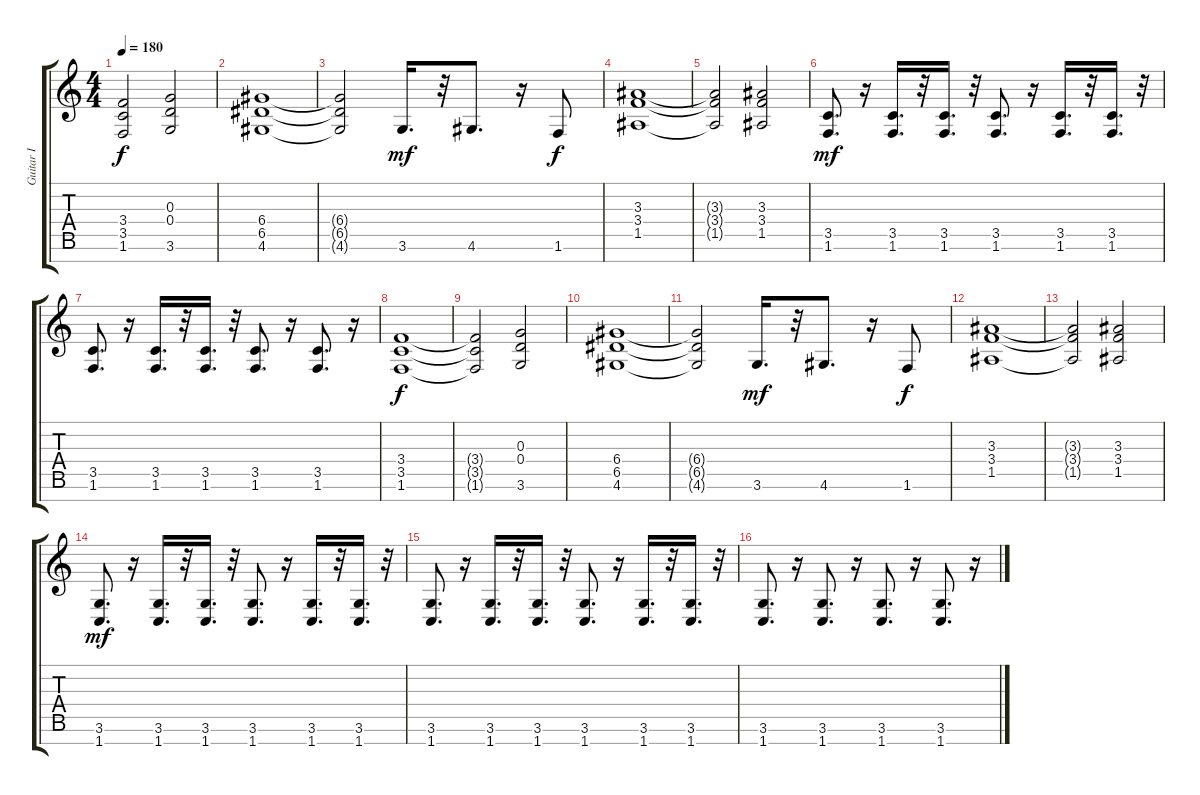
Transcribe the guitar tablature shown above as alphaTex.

\track ("Guitar I" "Guitar I") {instrument distortionguitar}
\staff {score tabs}
\tuning (E4 B3 G3 D3 A2 E2 B1) {hide}
\ts (4 4)
\tempo 180
\clef g2
\ks c
(3.4{t} 3.5{t} 1.6{t}).2{dy f} (0.3 0.4 3.6).2 |
(6.4 6.5 4.6).1 |
(6.4{t} 6.5{t} 4.6{t}).2 3.6.16{d dy mf} r.32 4.6.8{d} r.16 1.6.8{dy f} |
(3.3 3.4 1.5).1 |
(3.3{t} 3.4{t} 1.5{t}).2 (3.3 3.4 1.5).2 |
(3.5 1.6).8{d dy mf} r.16 (3.5 1.6).16{d} r.32 (3.5 1.6).16{d} r.32 (3.5 1.6).8{d} r.16 (3.5 1.6).16{d} r.32 (3.5 1.6).16{d} r.32 |
(3.5 1.6).8{d} r.16 (3.5 1.6).16{d} r.32 (3.5 1.6).16{d} r.32 (3.5 1.6).8{d} r.16 (3.5 1.6).8{d} r.16 |
(3.4 3.5 1.6).1{dy f} |
(3.4{t} 3.5{t} 1.6{t}).2 (0.3 0.4 3.6).2 |
(6.4 6.5 4.6).1 |
(6.4{t} 6.5{t} 4.6{t}).2 3.6.16{d dy mf} r.32 4.6.8{d} r.16 1.6.8{dy f} |
(3.3 3.4 1.5).1 |
(3.3{t} 3.4{t} 1.5{t}).2 (3.3 3.4 1.5).2 |
(3.6 1.7).8{d dy mf} r.16 (3.6 1.7).16{d} r.32 (3.6 1.7).16{d} r.32 (3.6 1.7).8{d} r.16 (3.6 1.7).16{d} r.32 (3.6 1.7).16{d} r.32 |
(3.6 1.7).8{d} r.16 (3.6 1.7).16{d} r.32 (3.6 1.7).16{d} r.32 (3.6 1.7).8{d} r.16 (3.6 1.7).16{d} r.32 (3.6 1.7).16{d} r.32 |
(3.6 1.7).8{d} r.16 (3.6 1.7).8{d} r.16 (3.6 1.7).8{d} r.16 (3.6 1.7).8{d} r.16
